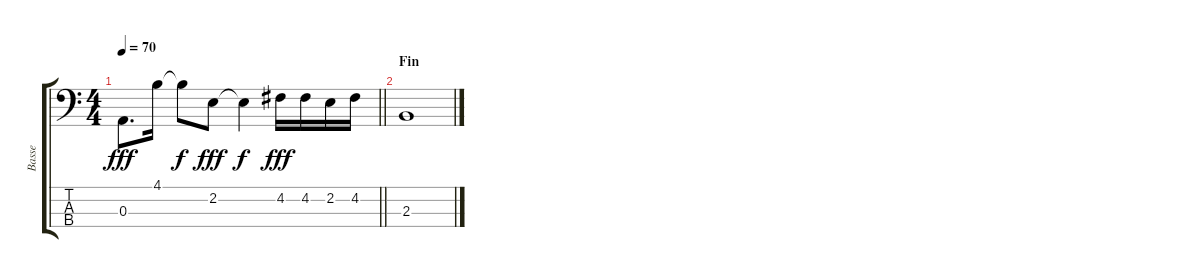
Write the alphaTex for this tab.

\track ("Basse" "Basse") {instrument electricbassfinger}
\staff {score tabs}
\tuning (G2 D2 A1 E1) {hide}
\ts (4 4)
\tempo 70
\clef f4
\barLineRight lightlight
\ks c
0.3.8{d dy fff} 4.1.16 4.1{t}.8{dy f} 2.2.8{dy fff} 2.2{t}.4{dy f} 4.2.16{dy fff} 4.2.16 2.2.16 4.2.16 |
\section ("" "Fin")
2.3.1
